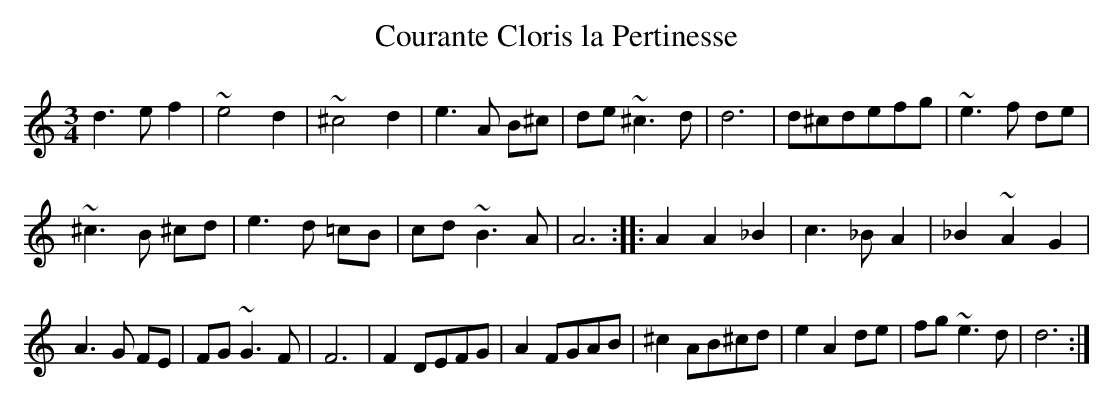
X:1
T:Courante Cloris la Pertinesse
M:3/4
K:Ddor
d3ef2|~e4d2|~^c4d2|e3A B^c|de~^c3d|d6|d^cdefg|~e3f de|
~^c3B ^cd|e3d =cB|cd~B3A|A6:||:A2A2_B2|c3_BA2|_B2~A2G2|
A3G FE|FG~G3F|F6|F2DEFG|A2FGAB|^c2AB^cd|e2A2de|fg~e3d|d6:|
